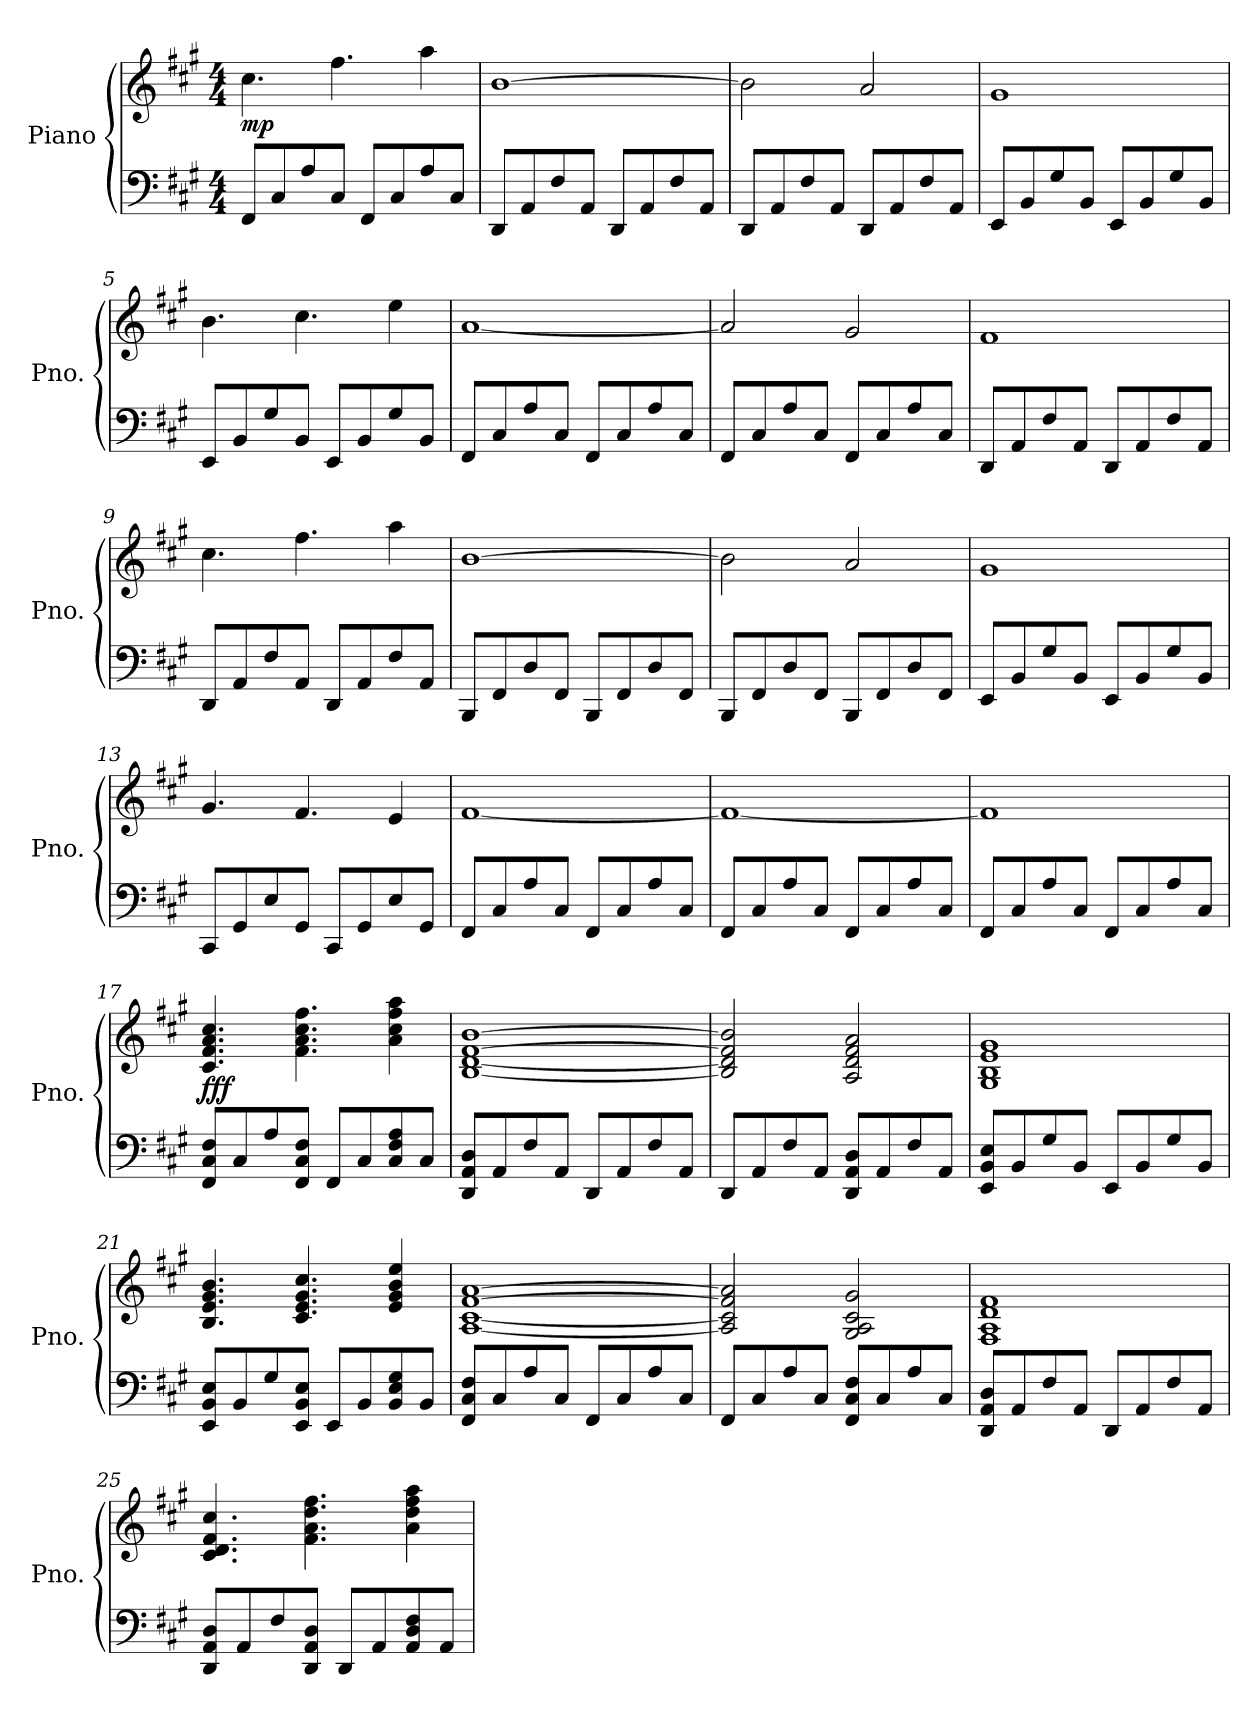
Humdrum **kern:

**kern	**kern	**dynam
*part1	*part1	*part1
*staff2	*staff1	*staff1/2
*I"Piano	*	*
*I'Pno.	*	*
*clefF4	*clefG2	*
*k[f#c#g#]	*k[f#c#g#]	*
*M4/4	*M4/4	*
*MM140	*MM140	*
=1	=1	=1
!	!	!LO:DY:b
8FF#/L	4.cc#\	mp
8C#/	.	.
8A/	.	.
8C#/J	4.ff#\	.
8FF#/L	.	.
8C#/	.	.
8A/	4aa\	.
8C#/J	.	.
=2	=2	=2
8DD/L	[1b	.
8AA/	.	.
8F#/	.	.
8AA/J	.	.
8DD/L	.	.
8AA/	.	.
8F#/	.	.
8AA/J	.	.
=3	=3	=3
8DD/L	2b\]	.
8AA/	.	.
8F#/	.	.
8AA/J	.	.
8DD/L	2a/	.
8AA/	.	.
8F#/	.	.
8AA/J	.	.
=4	=4	=4
8EE/L	1g#	.
8BB/	.	.
8G#/	.	.
8BB/J	.	.
8EE/L	.	.
8BB/	.	.
8G#/	.	.
8BB/J	.	.
!!LO:LB:g=z
=5	=5	=5
8EE/L	4.b\	.
8BB/	.	.
8G#/	.	.
8BB/J	4.cc#\	.
8EE/L	.	.
8BB/	.	.
8G#/	4ee\	.
8BB/J	.	.
=6	=6	=6
8FF#/L	[1a	.
8C#/	.	.
8A/	.	.
8C#/J	.	.
8FF#/L	.	.
8C#/	.	.
8A/	.	.
8C#/J	.	.
=7	=7	=7
8FF#/L	2a/]	.
8C#/	.	.
8A/	.	.
8C#/J	.	.
8FF#/L	2g#/	.
8C#/	.	.
8A/	.	.
8C#/J	.	.
=8	=8	=8
8DD/L	1f#	.
8AA/	.	.
8F#/	.	.
8AA/J	.	.
8DD/L	.	.
8AA/	.	.
8F#/	.	.
8AA/J	.	.
!!LO:LB:g=z
=9	=9	=9
8DD/L	4.cc#\	.
8AA/	.	.
8F#/	.	.
8AA/J	4.ff#\	.
8DD/L	.	.
8AA/	.	.
8F#/	4aa\	.
8AA/J	.	.
=10	=10	=10
8BBB/L	[1b	.
8FF#/	.	.
8D/	.	.
8FF#/J	.	.
8BBB/L	.	.
8FF#/	.	.
8D/	.	.
8FF#/J	.	.
=11	=11	=11
8BBB/L	2b\]	.
8FF#/	.	.
8D/	.	.
8FF#/J	.	.
8BBB/L	2a/	.
8FF#/	.	.
8D/	.	.
8FF#/J	.	.
=12	=12	=12
8EE/L	1g#	.
8BB/	.	.
8G#/	.	.
8BB/J	.	.
8EE/L	.	.
8BB/	.	.
8G#/	.	.
8BB/J	.	.
!!LO:LB:g=z
=13	=13	=13
8CC#/L	4.g#/	.
8GG#/	.	.
8E/	.	.
8GG#/J	4.f#/	.
8CC#/L	.	.
8GG#/	.	.
8E/	4e/	.
8GG#/J	.	.
=14	=14	=14
8FF#/L	[1f#	.
8C#/	.	.
8A/	.	.
8C#/J	.	.
8FF#/L	.	.
8C#/	.	.
8A/	.	.
8C#/J	.	.
=15	=15	=15
8FF#/L	1f#_	.
8C#/	.	.
8A/	.	.
8C#/J	.	.
8FF#/L	.	.
8C#/	.	.
8A/	.	.
8C#/J	.	.
=16	=16	=16
8FF#/L	1f#]	.
8C#/	.	.
8A/	.	.
8C#/J	.	.
8FF#/L	.	.
8C#/	.	.
8A/	.	.
8C#/J	.	.
!!LO:LB:g=z
=17	=17	=17
!	!	!LO:DY:b
8FF#/ 8C#/ 8F#/L	4.c#/ 4.f#/ 4.a/ 4.cc#/	fff
8C#/	.	.
8A/	.	.
8FF#/ 8C#/ 8F#/J	4.f#\ 4.a\ 4.cc#\ 4.ff#\	.
8FF#/L	.	.
8C#/	.	.
8C#/ 8F#/ 8A/	4a\ 4cc#\ 4ff#\ 4aa\	.
8C#/J	.	.
=18	=18	=18
8DD/ 8AA/ 8D/L	[1B [1d [1f# [1b	.
8AA/	.	.
8F#/	.	.
8AA/J	.	.
8DD/L	.	.
8AA/	.	.
8F#/	.	.
8AA/J	.	.
=19	=19	=19
8DD/L	2B/] 2d/] 2f#/] 2b/]	.
8AA/	.	.
8F#/	.	.
8AA/J	.	.
8DD/ 8AA/ 8D/L	2A/ 2d/ 2f#/ 2a/	.
8AA/	.	.
8F#/	.	.
8AA/J	.	.
=20	=20	=20
8EE/ 8BB/ 8E/L	1G# 1B 1e 1g#	.
8BB/	.	.
8G#/	.	.
8BB/J	.	.
8EE/L	.	.
8BB/	.	.
8G#/	.	.
8BB/J	.	.
!!LO:LB:g=z
=21	=21	=21
8EE/ 8BB/ 8E/L	4.B/ 4.e/ 4.g#/ 4.b/	.
8BB/	.	.
8G#/	.	.
8EE/ 8BB/ 8E/J	4.c#/ 4.e/ 4.g#/ 4.cc#/	.
8EE/L	.	.
8BB/	.	.
8BB/ 8E/ 8G#/	4e/ 4g#/ 4b/ 4ee/	.
8BB/J	.	.
=22	=22	=22
8FF#/ 8C#/ 8F#/L	[1A [1c# [1f# [1a	.
8C#/	.	.
8A/	.	.
8C#/J	.	.
8FF#/L	.	.
8C#/	.	.
8A/	.	.
8C#/J	.	.
=23	=23	=23
8FF#/L	2A/] 2c#/] 2f#/] 2a/]	.
8C#/	.	.
8A/	.	.
8C#/J	.	.
8FF#/ 8C#/ 8F#/L	2G#/ 2A/ 2c#/ 2g#/	.
8C#/	.	.
8A/	.	.
8C#/J	.	.
=24	=24	=24
8DD/ 8AA/ 8D/L	1F# 1A 1d 1f#	.
8AA/	.	.
8F#/	.	.
8AA/J	.	.
8DD/L	.	.
8AA/	.	.
8F#/	.	.
8AA/J	.	.
!!LO:PB:g=z
=25	=25	=25
8DD/ 8AA/ 8D/L	4.c#/ 4.d/ 4.f#/ 4.cc#/	.
8AA/	.	.
8F#/	.	.
8DD/ 8AA/ 8D/J	4.f#\ 4.a\ 4.dd\ 4.ff#\	.
8DD/L	.	.
8AA/	.	.
8AA/ 8D/ 8F#/	4a\ 4dd\ 4ff#\ 4aa\	.
8AA/J	.	.
=	=	=
*-	*-	*-
